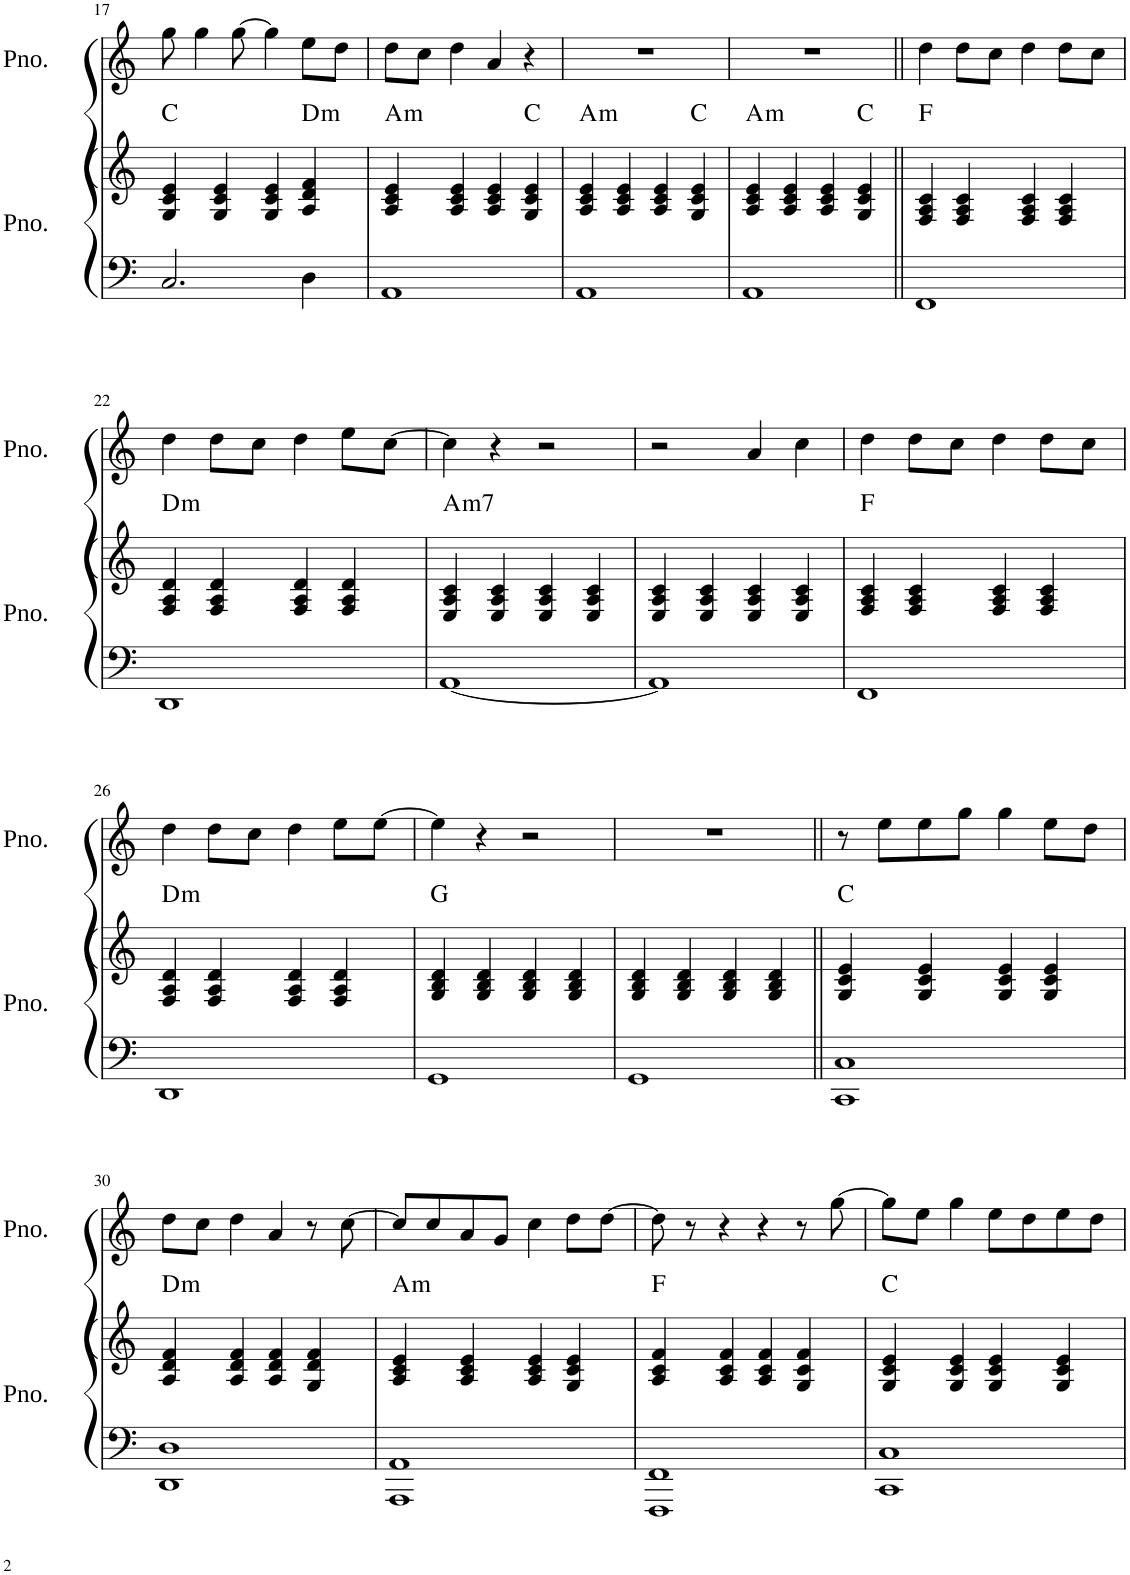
**kern	**kern	**harte	**kern
*part2	*part2	*part2	*part1
*staff3	*staff2	*	*staff1
*I"Piano	*	*	*I"Piano
*I'Pno.	*	*	*I'Pno.
!!LO:PB:g=z
*clefF4	*clefG2	*	*clefG2
*k[]	*k[]	*	*k[]
*M4/4	*M4/4	*	*M4/4
=17	=17	=17	=17
2.C/	4G/ 4c/ 4e/	C:maj	8gg\
.	.	.	4gg\
.	4G/ 4c/ 4e/	.	.
.	.	.	[8gg\
.	4G/ 4c/ 4e/	.	4gg\]
!	!	!LO:H:kt=m	!
4D\	4A/ 4d/ 4f/	D:min	8ee\L
.	.	.	8dd\J
=18	=18	=18	=18
!	!	!LO:H:kt=m	!
1AA	4A/ 4c/ 4e/	A:min	8dd\L
.	.	.	8cc\J
.	4A/ 4c/ 4e/	.	4dd\
.	4A/ 4c/ 4e/	.	4a/
.	4G/ 4c/ 4e/	C:maj	4r
=19	=19	=19	=19
!	!	!LO:H:kt=m	!
1AA	4A/ 4c/ 4e/	A:min	1r
.	4A/ 4c/ 4e/	.	.
.	4A/ 4c/ 4e/	.	.
.	4G/ 4c/ 4e/	C:maj	.
=20	=20	=20	=20
!	!	!LO:H:kt=m	!
1AA	4A/ 4c/ 4e/	A:min	1r
.	4A/ 4c/ 4e/	.	.
.	4A/ 4c/ 4e/	.	.
.	4G/ 4c/ 4e/	C:maj	.
=21||	=21||	=21||	=21||
1FF	4F/ 4A/ 4c/	F:maj	4dd\
.	4F/ 4A/ 4c/	.	8dd\L
.	.	.	8cc\J
.	4F/ 4A/ 4c/	.	4dd\
.	4F/ 4A/ 4c/	.	8dd\L
.	.	.	8cc\J
!!LO:LB:g=z
=22	=22	=22	=22
!	!	!LO:H:kt=m	!
1DD	4F/ 4A/ 4d/	D:min	4dd\
.	4F/ 4A/ 4d/	.	8dd\L
.	.	.	8cc\J
.	4F/ 4A/ 4d/	.	4dd\
.	4F/ 4A/ 4d/	.	8ee\L
.	.	.	[8cc\J
=23	=23	=23	=23
!	!	!LO:H:kt=m7	!
[1AA	4E/ 4A/ 4c/	A:min7	4cc\]
.	4E/ 4A/ 4c/	.	4r
.	4E/ 4A/ 4c/	.	2r
.	4E/ 4A/ 4c/	.	.
=24	=24	=24	=24
1AA]	4E/ 4A/ 4c/	.	2r
.	4E/ 4A/ 4c/	.	.
.	4E/ 4A/ 4c/	.	4a/
.	4E/ 4A/ 4c/	.	4cc\
=25	=25	=25	=25
1FF	4F/ 4A/ 4c/	F:maj	4dd\
.	4F/ 4A/ 4c/	.	8dd\L
.	.	.	8cc\J
.	4F/ 4A/ 4c/	.	4dd\
.	4F/ 4A/ 4c/	.	8dd\L
.	.	.	8cc\J
!!LO:LB:g=z
=26	=26	=26	=26
!	!	!LO:H:kt=m	!
1DD	4F/ 4A/ 4d/	D:min	4dd\
.	4F/ 4A/ 4d/	.	8dd\L
.	.	.	8cc\J
.	4F/ 4A/ 4d/	.	4dd\
.	4F/ 4A/ 4d/	.	8ee\L
.	.	.	[8ee\J
=27	=27	=27	=27
1GG	4G/ 4B/ 4d/	G:maj	4ee\]
.	4G/ 4B/ 4d/	.	4r
.	4G/ 4B/ 4d/	.	2r
.	4G/ 4B/ 4d/	.	.
=28	=28	=28	=28
1GG	4G/ 4B/ 4d/	.	1r
.	4G/ 4B/ 4d/	.	.
.	4G/ 4B/ 4d/	.	.
.	4G/ 4B/ 4d/	.	.
=29||	=29||	=29||	=29||
1CC 1C	4G/ 4c/ 4e/	C:maj	8r
.	.	.	8ee\L
.	4G/ 4c/ 4e/	.	8ee\
.	.	.	8gg\J
.	4G/ 4c/ 4e/	.	4gg\
.	4G/ 4c/ 4e/	.	8ee\L
.	.	.	8dd\J
!!LO:LB:g=z
=30	=30	=30	=30
!	!	!LO:H:kt=m	!
1DD 1D	4A/ 4d/ 4f/	D:min	8dd\L
.	.	.	8cc\J
.	4A/ 4d/ 4f/	.	4dd\
.	4A/ 4d/ 4f/	.	4a/
.	4G/ 4d/ 4f/	.	8r
.	.	.	[8cc\
=31	=31	=31	=31
!	!	!LO:H:kt=m	!
1AAA 1AA	4A/ 4c/ 4e/	A:min	8cc/L]
.	.	.	8cc/
.	4A/ 4c/ 4e/	.	8a/
.	.	.	8g/J
.	4A/ 4c/ 4e/	.	4cc\
.	4G/ 4c/ 4e/	.	8dd\L
.	.	.	[8dd\J
=32	=32	=32	=32
1FFF 1FF	4A/ 4c/ 4f/	F:maj	8dd\]
.	.	.	8r
.	4A/ 4c/ 4f/	.	4r
.	4A/ 4c/ 4f/	.	4r
.	4G/ 4c/ 4f/	.	8r
.	.	.	[8gg\
=33	=33	=33	=33
1CC 1C	4G/ 4c/ 4e/	C:maj	8gg\L]
.	.	.	8ee\J
.	4G/ 4c/ 4e/	.	4gg\
.	4G/ 4c/ 4e/	.	8ee\L
.	.	.	8dd\
.	4G/ 4c/ 4e/	.	8ee\
.	.	.	8dd\J
=	=	=	=
*-	*-	*-	*-
